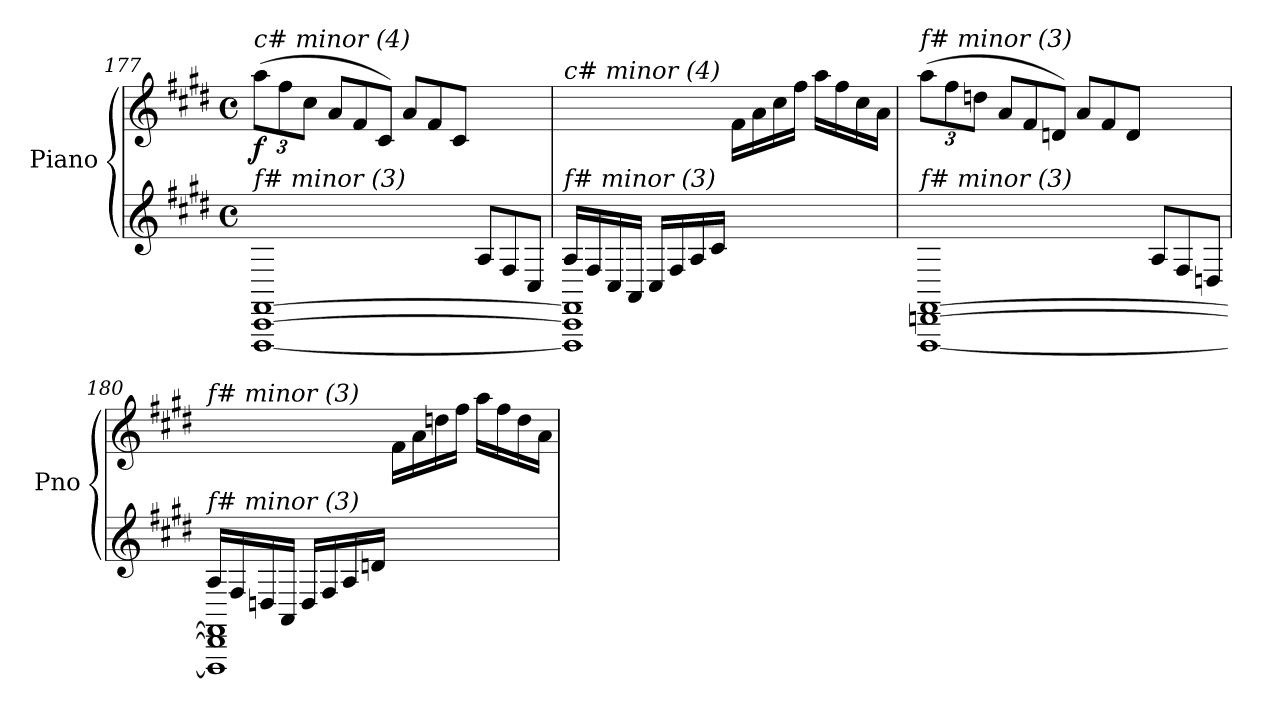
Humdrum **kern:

**kern	**kern	**dynam
*part1	*part1	*part1
*staff2	*staff1	*staff1/2
*I"Piano	*	*
*I'Pno	*	*
*clefG2	*clefG2	*
*k[f#c#g#d#]	*k[f#c#g#d#]	*
*M4/4	*M4/4	*
*met(c)	*met(c)	*
=177	=177	=177
*^	*	*
*	*	*Xbrackettup	*
!	!	!LO:TX:i:t=c# minor (4)	!
!LO:TX:i:t=f# minor (3)	!	!	!
!	!	!	!LO:DY:b
2.ryy	[1FFF# [1CC# [1FF#	(12aa\L	f
.	.	12ff#\	.
.	.	12cc#\J	.
*	*	*Xtuplet	*
.	.	12a/L	.
.	.	12f#/	.
.	.	12c#/J)	.
.	.	(>12a/L	.
.	.	12f#/	.
.	.	12c#/J	.
*Xtuplet	*	*	*
12A/L	.	4ryy	.
12F#/	.	.	.
12C#/J)	.	.	.
=178	=178	=178	=178
!	!	!LO:TX:i:t=c# minor (4)	!
!LO:TX:i:t=f# minor (3)	!	!	!
16A/LL	1FFF#] 1CC#] 1FF#]	2ryy	.
16F#/	.	.	.
16C#/	.	.	.
16AA/JJ	.	.	.
16C#/LL	.	.	.
16F#/	.	.	.
16A/	.	.	.
16c#/JJ	.	.	.
2ryy	.	16f#\LL	.
.	.	16a\	.
.	.	16cc#\	.
.	.	16ff#\JJ	.
.	.	16aa\LL	.
.	.	16ff#\	.
.	.	16cc#\	.
.	.	(16a\JJ	.
!!LO:LB:g=z
=179	=179	=179	=179
*	*	*tuplet	*
!	!	!LO:TX:i:t=f# minor (3)	!
!LO:TX:i:t=f# minor (3)	!	!	!
2.ryy	[1FFF# [1DDn [1FF#	(12aa\L	.
.	.	12ff#\	.
.	.	12ddn\J	.
*	*	*Xtuplet	*
.	.	12a/L	.
.	.	12f#/	.
.	.	12dn/J)	.
.	.	(>12a/L	.
.	.	12f#/	.
.	.	12d/J	.
12A/L	.	4ryy	.
12F#/	.	.	.
12Dn/J)	.	.	.
=180	=180	=180	=180
!	!	!LO:TX:i:t=f# minor (3)	!
!LO:TX:i:t=f# minor (3)	!	!	!
16A/LL	1FFF#] 1DD] 1FF#]	2ryy	.
16F#/	.	.	.
16Dn/	.	.	.
16AA/JJ	.	.	.
16D/LL	.	.	.
16F#/	.	.	.
16A/	.	.	.
16dn/JJ	.	.	.
2ryy	.	16f#\LL	.
.	.	16a\	.
.	.	16ddn\	.
.	.	16ff#\JJ	.
.	.	16aa\LL	.
.	.	16ff#\	.
.	.	16dd\	.
.	.	(16a\JJ	.
*v	*v	*	*
=	=	=
*-	*-	*-
